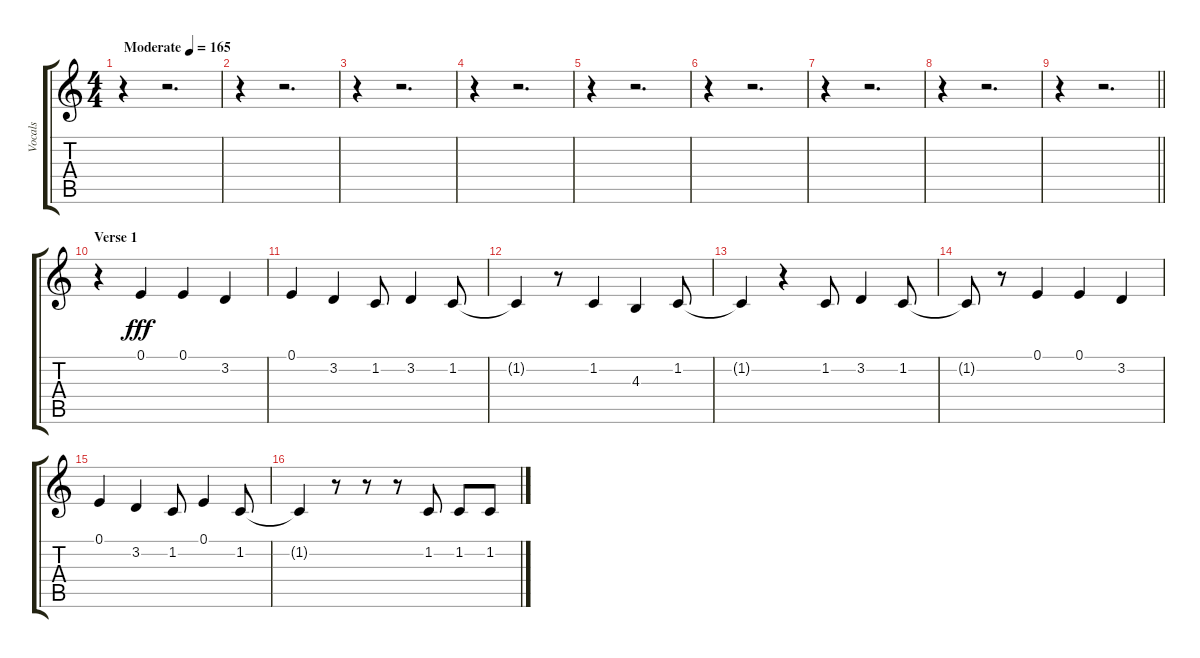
\track ("Vocals" "Vocals") {instrument clarinet}
\staff {score tabs}
\tuning (E4 B3 G3 D3 A2 E2) {hide}
\ts (4 4)
\tempo (165 "Moderate")
\clef g2
\ks c
r.4{dy fff instrument clarinet} r.2{d} |
r.4 r.2{d} |
r.4 r.2{d} |
r.4 r.2{d} |
r.4 r.2{d} |
r.4 r.2{d} |
r.4 r.2{d} |
r.4 r.2{d} |
\barLineRight lightlight
r.4 r.2{d} |
\section ("" "Verse 1")
r.4 0.1.4 0.1.4 3.2.4 |
0.1.4 3.2.4 1.2.8 3.2.4 1.2.8 |
1.2{t}.4 r.8 1.2.4 4.3.4 1.2.8 |
1.2{t}.4 r.4 1.2.8 3.2.4 1.2.8 |
1.2{t}.8 r.8 0.1.4 0.1.4 3.2.4 |
0.1.4 3.2.4 1.2.8 0.1.4 1.2.8 |
1.2{t}.4 r.8 r.8 r.8 1.2.8 1.2.8 1.2.8
